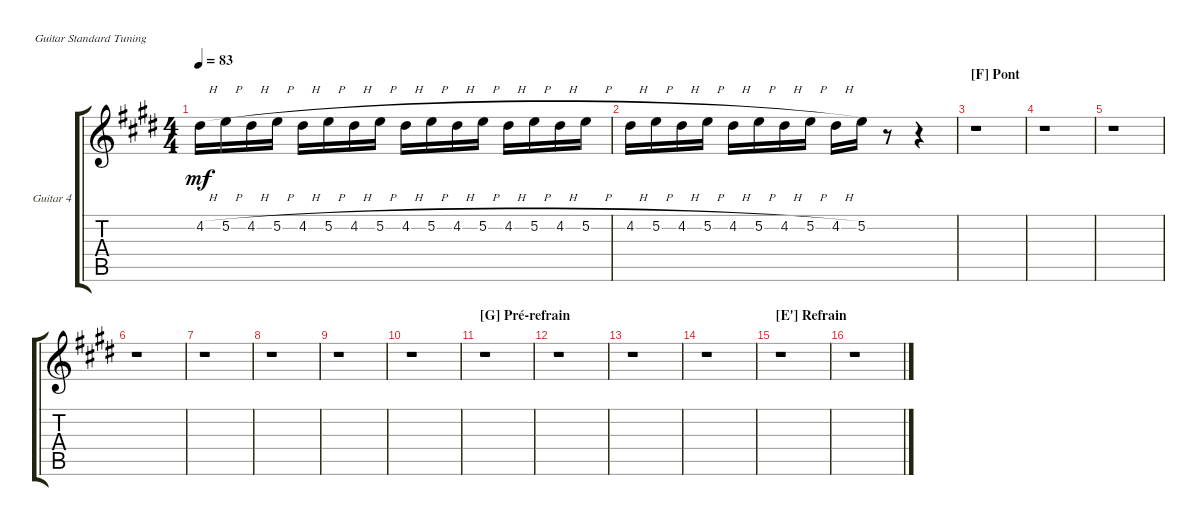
\defaultSystemsLayout 4
\bracketExtendMode groupsimilarinstruments
\firstSystemTrackNameOrientation horizontal
\otherSystemsTrackNameOrientation horizontal
\track ("Guitar IV" "Guitar 4") {instrument overdrivenguitar}
\staff {score tabs}
\tuning (E4 B3 G3 D3 A2 E2)
\ts (4 4)
\tempo 83
\clef g2
\scale
0.333333
\ks e
4.2{h}.16{dy mf} 5.2{h}.16 4.2{h}.16 5.2{h}.16 4.2{h}.16 5.2{h}.16 4.2{h}.16 5.2{h}.16 4.2{h}.16 5.2{h}.16 4.2{h}.16 5.2{h}.16 4.2{h}.16 5.2{h}.16 4.2{h}.16 5.2{h}.16 |
\scale
0.333333 4.2{h}.16 5.2{h}.16 4.2{h}.16 5.2{h}.16 4.2{h}.16 5.2{h}.16 4.2{h}.16 5.2{h}.16 4.2{h}.16 5.2.16 r.8 r.4 |
\section ("F" "Pont")
\scale
0.333333 r.1 |
\scale
0.333333 r.1 |
\scale
0.333333 r.1 |
\scale
0.333333 r.1 |
\scale
0.333333 r.1 |
\scale
0.333333 r.1 |
\scale
0.333333 r.1 |
\scale
0.333333 r.1 |
\section ("G" "Pré-refrain")
\scale
0.333333 r.1 |
\scale
0.333333 r.1 |
\scale
0.333333 r.1 |
\scale
0.333333 r.1 |
\section ("E'" "Refrain")
\scale
0.333333 r.1 |
\scale
0.333333 r.1
